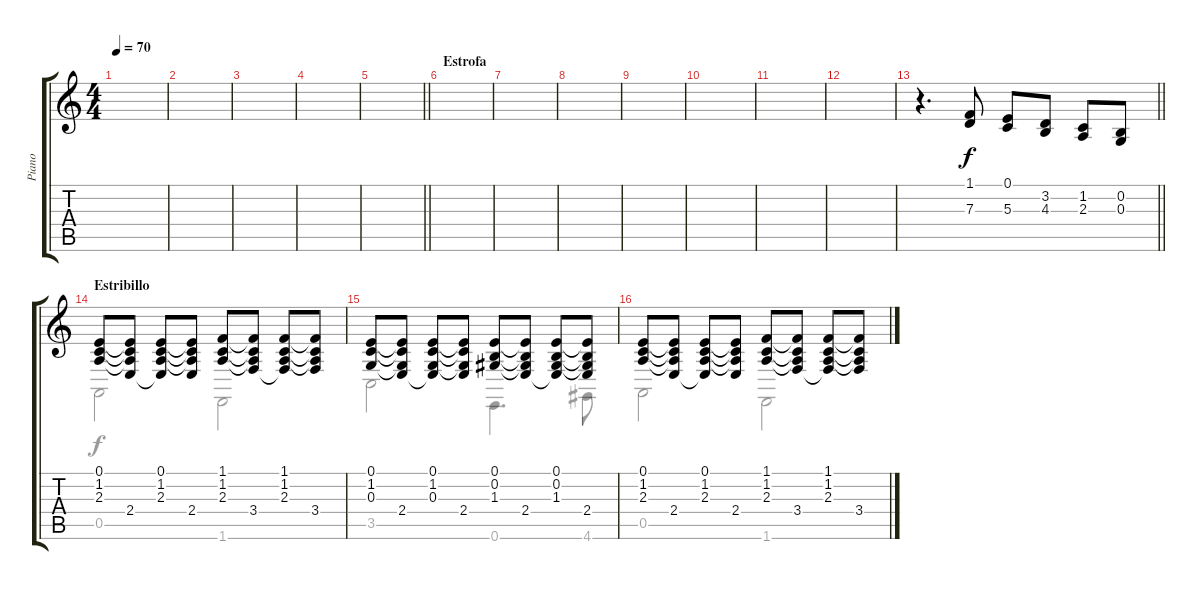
\track ("Piano" "Piano") {instrument acousticgrandpiano}
\staff {score tabs}
\tuning (E4 B3 G3 D3 A2 E2) {hide}
\voice
\ts (4 4)
\tempo 70
\clef g2
\ks c
|
|
|
|
\barLineRight lightlight
|
\section ("" "Estrofa")
|
|
|
|
|
|
|
\barLineRight lightlight
r.4{d} (1.1 7.3).8 (0.1 5.3).8 (3.2 4.3).8 (1.2 2.3).8 (0.2 0.3).8 |
\section ("" "Estribillo")
(0.1 1.2 2.3).8 (0.1{t} 1.2{t} 2.3{t} 2.4).8 (0.1 1.2 2.3 2.4{t}).8 (0.1{t} 1.2{t} 2.3{t} 2.4).8 (1.1 1.2 2.3).8 (1.1{t} 1.2{t} 2.3{t} 3.4).8 (1.1 1.2 2.3 3.4{t}).8 (1.1{t} 1.2{t} 2.3{t} 3.4).8 |
(0.1 1.2 0.3).8 (0.1{t} 1.2{t} 0.3{t} 2.4).8 (0.1 1.2 0.3 2.4{t}).8 (0.1{t} 1.2{t} 0.3{t} 2.4).8 (0.1 0.2 1.3).8 (0.1{t} 0.2{t} 1.3{t} 2.4).8 (0.1 0.2 1.3 2.4{t}).8 (0.1{t} 0.2{t} 1.3{t} 2.4).8 |
(0.1 1.2 2.3).8 (0.1{t} 1.2{t} 2.3{t} 2.4).8 (0.1 1.2 2.3 2.4{t}).8 (0.1{t} 1.2{t} 2.3{t} 2.4).8 (1.1 1.2 2.3).8 (1.1{t} 1.2{t} 2.3{t} 3.4).8 (1.1 1.2 2.3 3.4{t}).8 (1.1{t} 1.2{t} 2.3{t} 3.4).8
\voice
\clef g2
\ottava regular
\simile none
\ks c
|
|
|
|
\barLineRight lightlight
|
|
|
|
|
|
|
|
\barLineRight lightlight
|
0.5.2 1.6.2 |
3.5.2 0.6.4{d} 4.6.8 |
0.5.2 1.6.2
